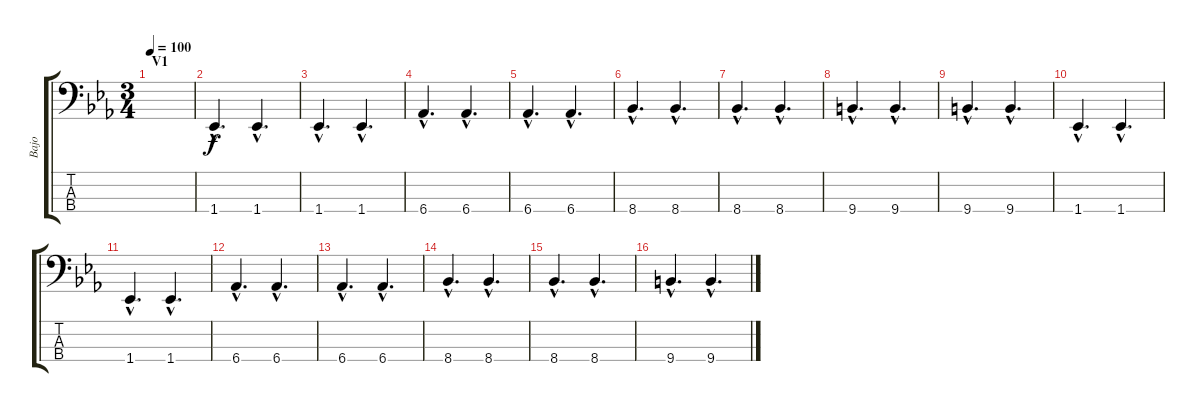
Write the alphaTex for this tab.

\track ("Bajo" "Bajo") {instrument electricbasspick}
\staff {score tabs}
\tuning (G2 D2 A1 D1) {hide}
\ts (3 4)
\section ("" "V1")
\tempo 100
\clef f4
\ks eb
|
1.4{hac}.4{d} 1.4{hac}.4{d} |
1.4{hac}.4{d} 1.4{hac}.4{d} |
6.4{hac}.4{d} 6.4{hac}.4{d} |
6.4{hac}.4{d} 6.4{hac}.4{d} |
8.4{hac}.4{d} 8.4{hac}.4{d} |
8.4{hac}.4{d} 8.4{hac}.4{d} |
9.4{hac}.4{d} 9.4{hac}.4{d} |
9.4{hac}.4{d} 9.4{hac}.4{d} |
1.4{hac}.4{d} 1.4{hac}.4{d} |
1.4{hac}.4{d} 1.4{hac}.4{d} |
6.4{hac}.4{d} 6.4{hac}.4{d} |
6.4{hac}.4{d} 6.4{hac}.4{d} |
8.4{hac}.4{d} 8.4{hac}.4{d} |
8.4{hac}.4{d} 8.4{hac}.4{d} |
9.4{hac}.4{d} 9.4{hac}.4{d}
